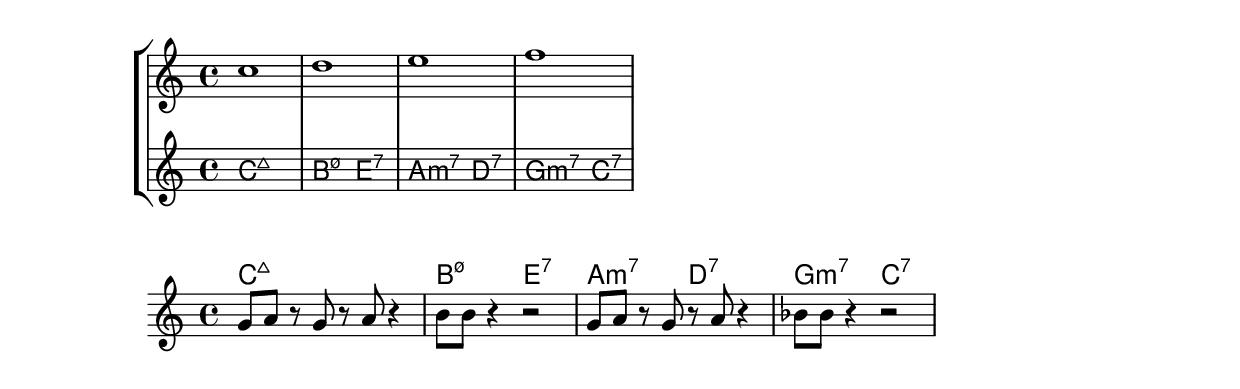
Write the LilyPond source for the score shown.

\version "2.19.81"

% \layout {
%     \context {
%         \Staff
%             \accepts ChordNames 
%             \override ChordName.Y-offset = #self-alignment-interface::y-aligned-on-self 
%             \override ChordName.self-alignment-Y = #CENTER
%     }
% }

melodyHead = \relative c'' { c1 d e f }
melodyFours = \relative c'' { g8 a r g r a r4 | b8 8 r4 r2 | g8 a r g r a r4 | bes8 8 r4 r2 }
headChords = \chordmode {
    c1:maj7 | b2:m7.5- e:7 | a:m7 d:7 | g:m7 c:7 | 
}
foursChords = \chordmode {
    c1:maj7 | b2:m7.5- e:7 | a:m7 d:7 | g:m7 c:7 | 
}

chordsOnStaff = \with {
   \override VerticalAxisGroup.nonstaff-relatedstaff-spacing =
   #'((basic-distance . 0) 
      (minimum-distance . 0)
      (padding . -inf.0) 
      (stretchability . 0))
   \override ChordName.extra-offset = #'(0 . -1)
}

\book {
    \score {
        \new StaffGroup <<
            \new Staff \melodyHead
            \new ChordNames \with \chordsOnStaff { \headChords }
            \new Staff s1*4
        >>
    }
    \score {
        <<
            \new ChordNames  { \foursChords }
            \new Staff \melodyFours
        >>
    }
}
